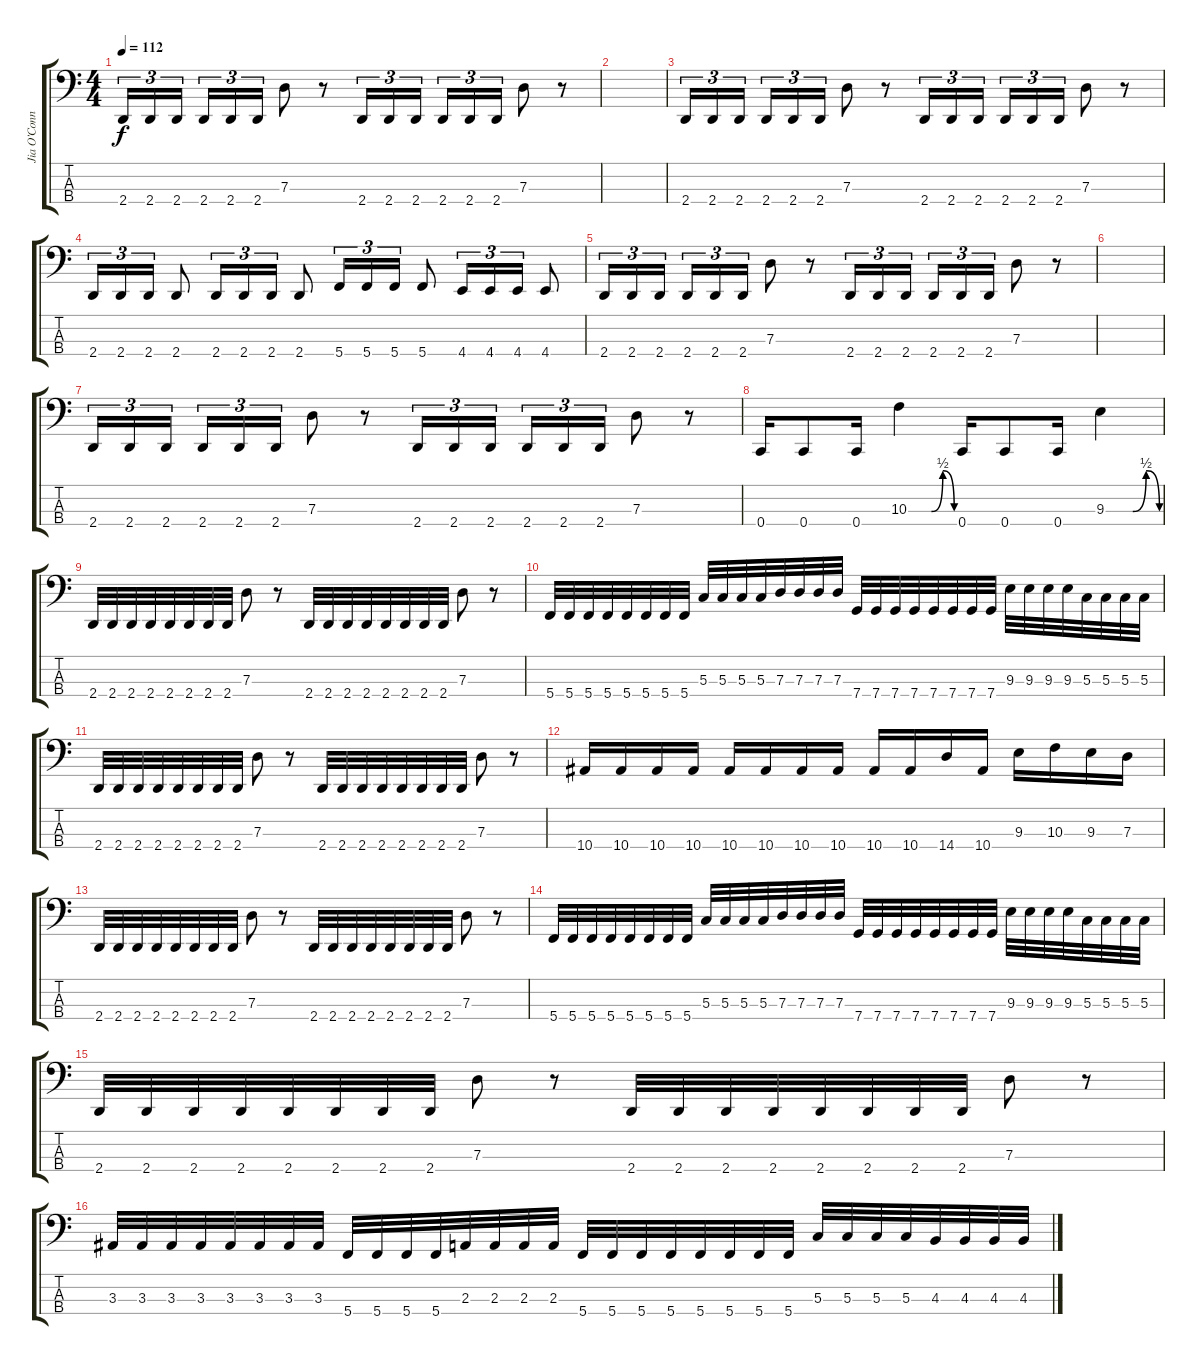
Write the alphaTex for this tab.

\track ("Jia O’Connor" "Jia O’Conn") {instrument electricbasspick}
\staff {score tabs}
\tuning (F2 C2 G1 C1) {hide}
\ts (4 4)
\tempo 112
\clef f4
\ks c
2.4.16{tu (3 2) dy f} 2.4.16{tu (3 2)} 2.4.16{tu (3 2) beam splitsecondary} 2.4.16{tu (3 2)} 2.4.16{tu (3 2)} 2.4.16{tu (3 2)} 7.3.8 r.8 2.4.16{tu (3 2)} 2.4.16{tu (3 2)} 2.4.16{tu (3 2) beam splitsecondary} 2.4.16{tu (3 2)} 2.4.16{tu (3 2)} 2.4.16{tu (3 2)} 7.3.8 r.8 |
|
2.4.16{tu (3 2)} 2.4.16{tu (3 2)} 2.4.16{tu (3 2) beam splitsecondary} 2.4.16{tu (3 2)} 2.4.16{tu (3 2)} 2.4.16{tu (3 2)} 7.3.8 r.8 2.4.16{tu (3 2)} 2.4.16{tu (3 2)} 2.4.16{tu (3 2) beam splitsecondary} 2.4.16{tu (3 2)} 2.4.16{tu (3 2)} 2.4.16{tu (3 2)} 7.3.8 r.8 |
2.4.16{tu (3 2)} 2.4.16{tu (3 2)} 2.4.16{tu (3 2)} 2.4.8 2.4.16{tu (3 2)} 2.4.16{tu (3 2)} 2.4.16{tu (3 2)} 2.4.8 5.4.16{tu (3 2)} 5.4.16{tu (3 2)} 5.4.16{tu (3 2)} 5.4.8 4.4.16{tu (3 2)} 4.4.16{tu (3 2)} 4.4.16{tu (3 2)} 4.4.8 |
2.4.16{tu (3 2)} 2.4.16{tu (3 2)} 2.4.16{tu (3 2) beam splitsecondary} 2.4.16{tu (3 2)} 2.4.16{tu (3 2)} 2.4.16{tu (3 2)} 7.3.8 r.8 2.4.16{tu (3 2)} 2.4.16{tu (3 2)} 2.4.16{tu (3 2) beam splitsecondary} 2.4.16{tu (3 2)} 2.4.16{tu (3 2)} 2.4.16{tu (3 2)} 7.3.8 r.8 |
|
2.4.16{tu (3 2)} 2.4.16{tu (3 2)} 2.4.16{tu (3 2) beam splitsecondary} 2.4.16{tu (3 2)} 2.4.16{tu (3 2)} 2.4.16{tu (3 2)} 7.3.8 r.8 2.4.16{tu (3 2)} 2.4.16{tu (3 2)} 2.4.16{tu (3 2) beam splitsecondary} 2.4.16{tu (3 2)} 2.4.16{tu (3 2)} 2.4.16{tu (3 2)} 7.3.8 r.8 |
0.4.16 0.4.8 0.4.16 10.3{be (custom 0 0 30 0 45 2 60 0)}.4 0.4.16 0.4.8 0.4.16 9.3{be (custom 0 0 30 0 45 2 60 0)}.4 |
2.4.32 2.4.32 2.4.32 2.4.32 2.4.32 2.4.32 2.4.32 2.4.32 7.3.8 r.8 2.4.32 2.4.32 2.4.32 2.4.32 2.4.32 2.4.32 2.4.32 2.4.32 7.3.8 r.8 |
5.4.32 5.4.32 5.4.32 5.4.32 5.4.32 5.4.32 5.4.32 5.4.32 5.3.32 5.3.32 5.3.32 5.3.32 7.3.32 7.3.32 7.3.32 7.3.32 7.4.32 7.4.32 7.4.32 7.4.32 7.4.32 7.4.32 7.4.32 7.4.32 9.3.32 9.3.32 9.3.32 9.3.32 5.3.32 5.3.32 5.3.32 5.3.32 |
2.4.32 2.4.32 2.4.32 2.4.32 2.4.32 2.4.32 2.4.32 2.4.32 7.3.8 r.8 2.4.32 2.4.32 2.4.32 2.4.32 2.4.32 2.4.32 2.4.32 2.4.32 7.3.8 r.8 |
10.4.16 10.4.16 10.4.16 10.4.16 10.4.16 10.4.16 10.4.16 10.4.16 10.4.16 10.4.16 14.4.16 10.4.16 9.3.16 10.3.16 9.3.16 7.3.16 |
2.4.32 2.4.32 2.4.32 2.4.32 2.4.32 2.4.32 2.4.32 2.4.32 7.3.8 r.8 2.4.32 2.4.32 2.4.32 2.4.32 2.4.32 2.4.32 2.4.32 2.4.32 7.3.8 r.8 |
5.4.32 5.4.32 5.4.32 5.4.32 5.4.32 5.4.32 5.4.32 5.4.32 5.3.32 5.3.32 5.3.32 5.3.32 7.3.32 7.3.32 7.3.32 7.3.32 7.4.32 7.4.32 7.4.32 7.4.32 7.4.32 7.4.32 7.4.32 7.4.32 9.3.32 9.3.32 9.3.32 9.3.32 5.3.32 5.3.32 5.3.32 5.3.32 |
2.4.32 2.4.32 2.4.32 2.4.32 2.4.32 2.4.32 2.4.32 2.4.32 7.3.8 r.8 2.4.32 2.4.32 2.4.32 2.4.32 2.4.32 2.4.32 2.4.32 2.4.32 7.3.8 r.8 |
3.3.32 3.3.32 3.3.32 3.3.32 3.3.32 3.3.32 3.3.32 3.3.32 5.4.32 5.4.32 5.4.32 5.4.32 2.3.32 2.3.32 2.3.32 2.3.32 5.4.32 5.4.32 5.4.32 5.4.32 5.4.32 5.4.32 5.4.32 5.4.32 5.3.32 5.3.32 5.3.32 5.3.32 4.3.32 4.3.32 4.3.32 4.3.32
